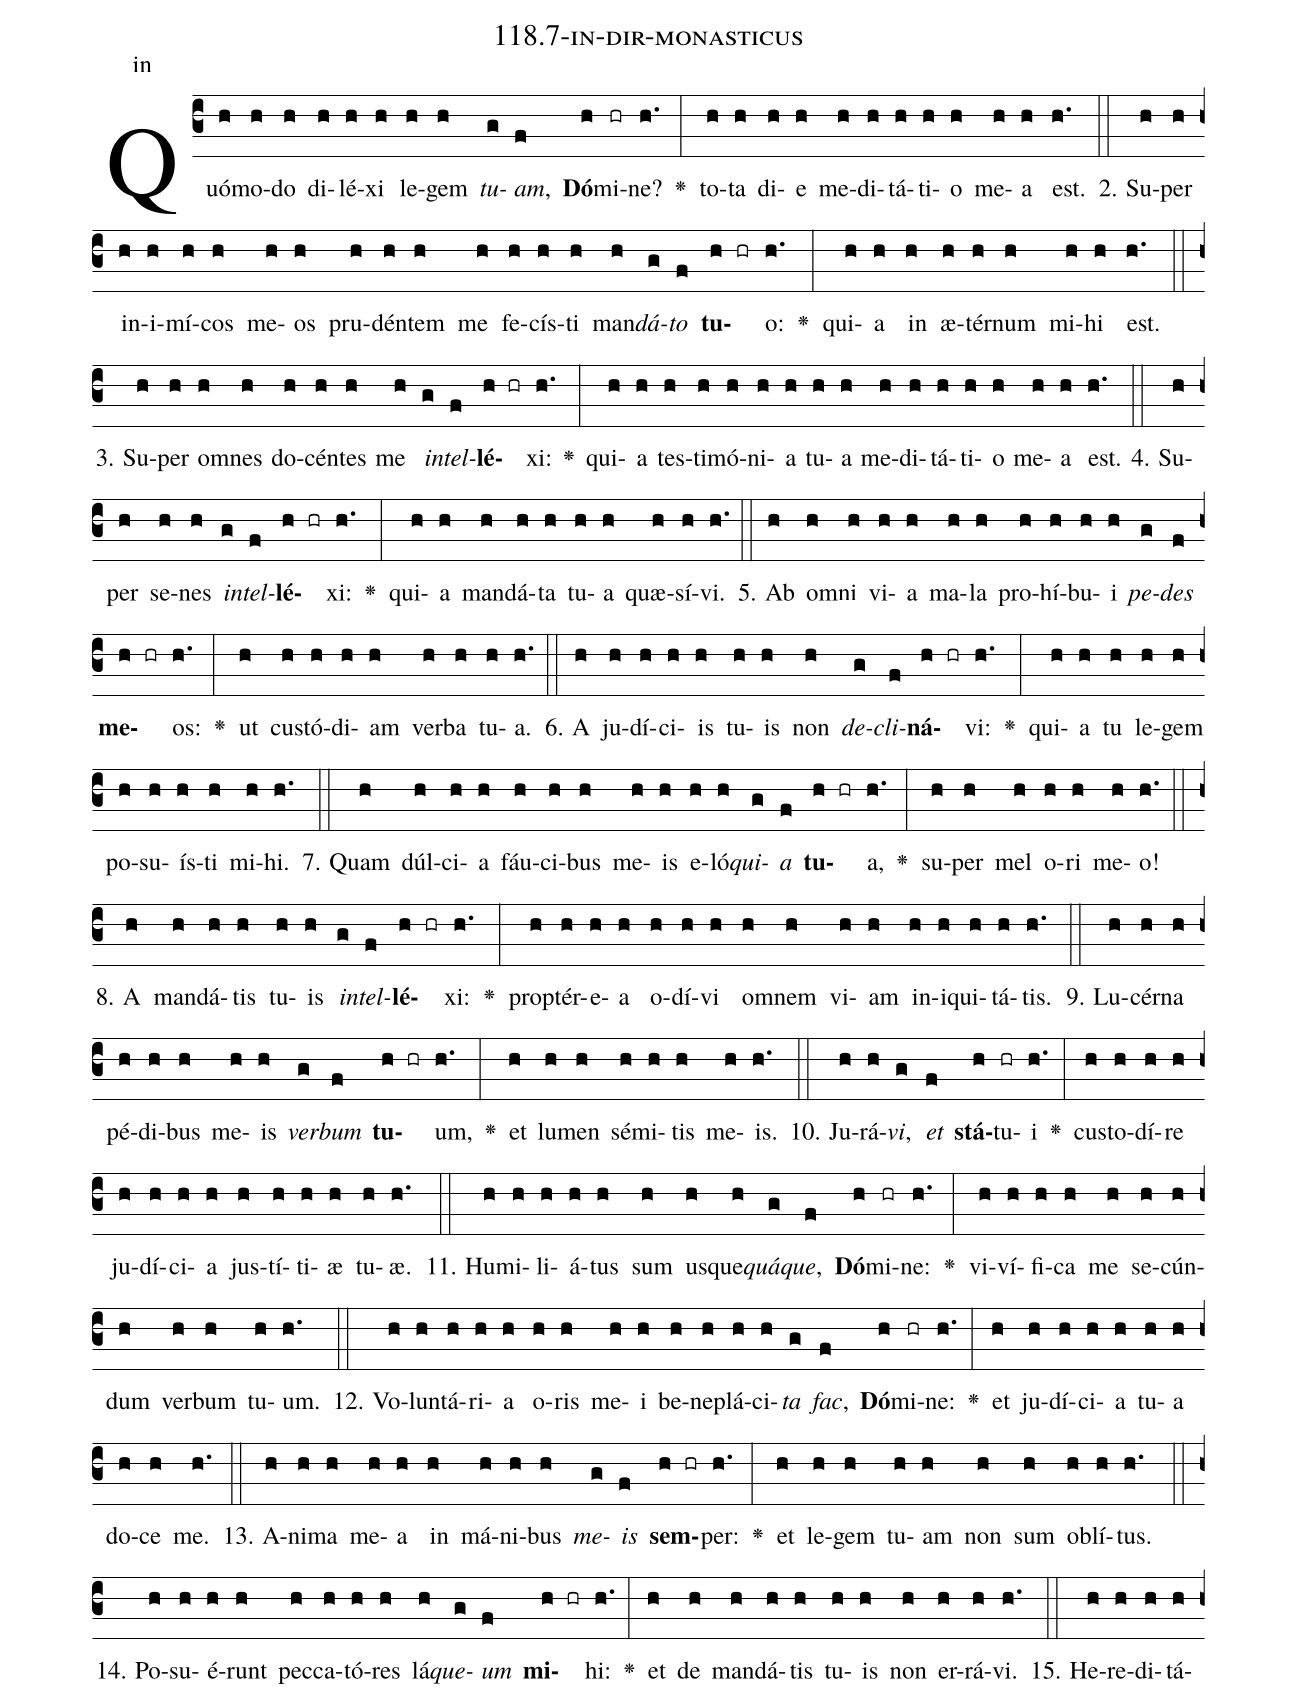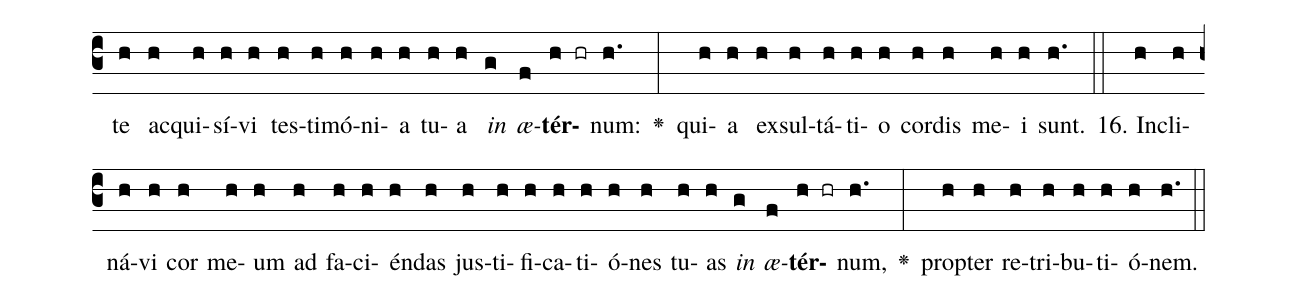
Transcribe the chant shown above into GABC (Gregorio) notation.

name: 118.7-in-dir-monasticus;
annotation: in;
%%
(c3)Quó(h)mo(h)do(h) di(h)lé(h)xi(h) le(h)gem(h) <i>tu</i>(g)<i>am</i>,(f) <b>Dó</b>(h)mi(hr)ne?(h.) <v>\greheightstar</v>(:) to(h)ta(h) di(h)e(h) me(h)di(h)tá(h)ti(h)o(h) me(h)a(h) est.(h.) (::)
2. Su(h)per(h) in(h)i(h)mí(h)cos(h) me(h)os(h) pru(h)dén(h)tem(h) me(h) fe(h)cís(h)ti(h) man(h)<i>dá</i>(g)<i>to</i>(f) <b>tu</b>(h hr)o:(h.) <v>\greheightstar</v>(:) qui(h)a(h) in(h) æ(h)tér(h)num(h) mi(h)hi(h) est.(h.) (::)
3. Su(h)per(h) om(h)nes(h) do(h)cén(h)tes(h) me(h) <i>in</i>(g)<i>tel</i>(f)<b>lé</b>(h hr)xi:(h.) <v>\greheightstar</v>(:) qui(h)a(h) tes(h)ti(h)mó(h)ni(h)a(h) tu(h)a(h) me(h)di(h)tá(h)ti(h)o(h) me(h)a(h) est.(h.) (::)
4. Su(h)per(h) se(h)nes(h) <i>in</i>(g)<i>tel</i>(f)<b>lé</b>(h hr)xi:(h.) <v>\greheightstar</v>(:) qui(h)a(h) man(h)dá(h)ta(h) tu(h)a(h) quæ(h)sí(h)vi.(h.) (::)
5. Ab(h) om(h)ni(h) vi(h)a(h) ma(h)la(h) pro(h)hí(h)bu(h)i(h) <i>pe</i>(g)<i>des</i>(f) <b>me</b>(h hr)os:(h.) <v>\greheightstar</v>(:) ut(h) cus(h)tó(h)di(h)am(h) ver(h)ba(h) tu(h)a.(h.) (::)
6. A(h) ju(h)dí(h)ci(h)is(h) tu(h)is(h) non(h) <i>de</i>(g)<i>cli</i>(f)<b>ná</b>(h hr)vi:(h.) <v>\greheightstar</v>(:) qui(h)a(h) tu(h) le(h)gem(h) po(h)su(h)ís(h)ti(h) mi(h)hi.(h.) (::)
7. Quam(h) dúl(h)ci(h)a(h) fáu(h)ci(h)bus(h) me(h)is(h) e(h)ló(h)<i>qui</i>(g)<i>a</i>(f) <b>tu</b>(h hr)a,(h.) <v>\greheightstar</v>(:) su(h)per(h) mel(h) o(h)ri(h) me(h)o!(h.) (::)
8. A(h) man(h)dá(h)tis(h) tu(h)is(h) <i>in</i>(g)<i>tel</i>(f)<b>lé</b>(h hr)xi:(h.) <v>\greheightstar</v>(:) prop(h)tér(h)e(h)a(h) o(h)dí(h)vi(h) om(h)nem(h) vi(h)am(h) in(h)i(h)qui(h)tá(h)tis.(h.) (::)
9. Lu(h)cér(h)na(h) pé(h)di(h)bus(h) me(h)is(h) <i>ver</i>(g)<i>bum</i>(f) <b>tu</b>(h hr)um,(h.) <v>\greheightstar</v>(:) et(h) lu(h)men(h) sé(h)mi(h)tis(h) me(h)is.(h.) (::)
10. Ju(h)rá(h)<i>vi</i>,(g) <i>et</i>(f) <b>stá</b>(h)tu(hr)i(h.) <v>\greheightstar</v>(:) cus(h)to(h)dí(h)re(h) ju(h)dí(h)ci(h)a(h) jus(h)tí(h)ti(h)æ(h) tu(h)æ.(h.) (::)
11. Hu(h)mi(h)li(h)á(h)tus(h) sum(h) us(h)que(h)<i>quá</i>(g)<i>que</i>,(f) <b>Dó</b>(h)mi(hr)ne:(h.) <v>\greheightstar</v>(:) vi(h)ví(h)fi(h)ca(h) me(h) se(h)cún(h)dum(h) ver(h)bum(h) tu(h)um.(h.) (::)
12. Vo(h)lun(h)tá(h)ri(h)a(h) o(h)ris(h) me(h)i(h) be(h)ne(h)plá(h)ci(h)<i>ta</i>(g) <i>fac</i>,(f) <b>Dó</b>(h)mi(hr)ne:(h.) <v>\greheightstar</v>(:) et(h) ju(h)dí(h)ci(h)a(h) tu(h)a(h) do(h)ce(h) me.(h.) (::)
13. A(h)ni(h)ma(h) me(h)a(h) in(h) má(h)ni(h)bus(h) <i>me</i>(g)<i>is</i>(f) <b>sem</b>(h hr)per:(h.) <v>\greheightstar</v>(:) et(h) le(h)gem(h) tu(h)am(h) non(h) sum(h) ob(h)lí(h)tus.(h.) (::)
14. Po(h)su(h)é(h)runt(h) pec(h)ca(h)tó(h)res(h) lá(h)<i>que</i>(g)<i>um</i>(f) <b>mi</b>(h hr)hi:(h.) <v>\greheightstar</v>(:) et(h) de(h) man(h)dá(h)tis(h) tu(h)is(h) non(h) er(h)rá(h)vi.(h.) (::)
15. He(h)re(h)di(h)tá(h)te(h) ac(h)qui(h)sí(h)vi(h) tes(h)ti(h)mó(h)ni(h)a(h) tu(h)a(h) <i>in</i>(g) <i>æ</i>(f)<b>tér</b>(h hr)num:(h.) <v>\greheightstar</v>(:) qui(h)a(h) ex(h)sul(h)tá(h)ti(h)o(h) cor(h)dis(h) me(h)i(h) sunt.(h.) (::)
16. In(h)cli(h)ná(h)vi(h) cor(h) me(h)um(h) ad(h) fa(h)ci(h)én(h)das(h) jus(h)ti(h)fi(h)ca(h)ti(h)ó(h)nes(h) tu(h)as(h) <i>in</i>(g) <i>æ</i>(f)<b>tér</b>(h hr)num,(h.) <v>\greheightstar</v>(:) prop(h)ter(h) re(h)tri(h)bu(h)ti(h)ó(h)nem.(h.) (::)
